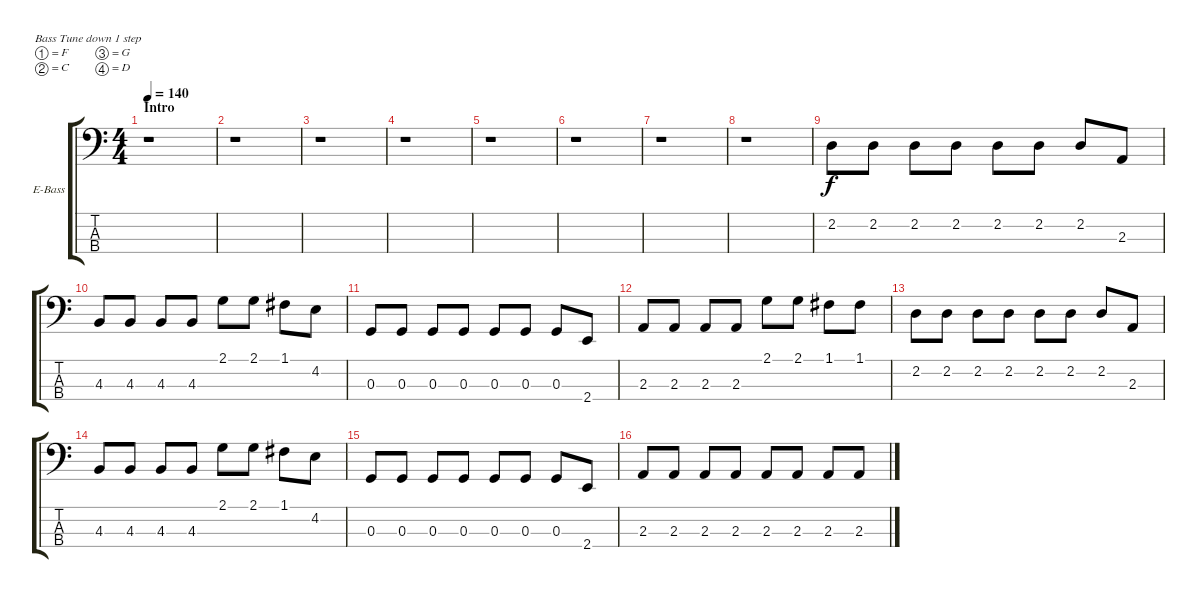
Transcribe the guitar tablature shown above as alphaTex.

\bracketExtendMode groupsimilarinstruments
\firstSystemTrackNameOrientation horizontal
\otherSystemsTrackNameOrientation horizontal
\track ("Ãàðèê [Bass]" "E-Bass") {instrument electricbassfinger}
\staff {score tabs}
\tuning (F2 C2 G1 D1)
\ts (4 4)
\section ("" "Intro")
\tempo 140
\clef f4
\ks c
r.1{dy f instrument electricbassfinger} |
r.1 |
r.1 |
r.1 |
r.1 |
r.1 |
r.1 |
r.1 |
2.2.8 2.2.8 2.2.8 2.2.8 2.2.8 2.2.8 2.2.8 2.3.8 |
4.3.8 4.3.8 4.3.8 4.3.8 2.1.8 2.1.8 1.1.8 4.2.8 |
0.3.8 0.3.8 0.3.8 0.3.8 0.3.8 0.3.8 0.3.8 2.4.8 |
2.3.8 2.3.8 2.3.8 2.3.8 2.1.8 2.1.8 1.1.8 1.1.8 |
2.2.8 2.2.8 2.2.8 2.2.8 2.2.8 2.2.8 2.2.8 2.3.8 |
4.3.8 4.3.8 4.3.8 4.3.8 2.1.8 2.1.8 1.1.8 4.2.8 |
0.3.8 0.3.8 0.3.8 0.3.8 0.3.8 0.3.8 0.3.8 2.4.8 |
2.3.8 2.3.8 2.3.8 2.3.8 2.3.8 2.3.8 2.3.8 2.3.8
